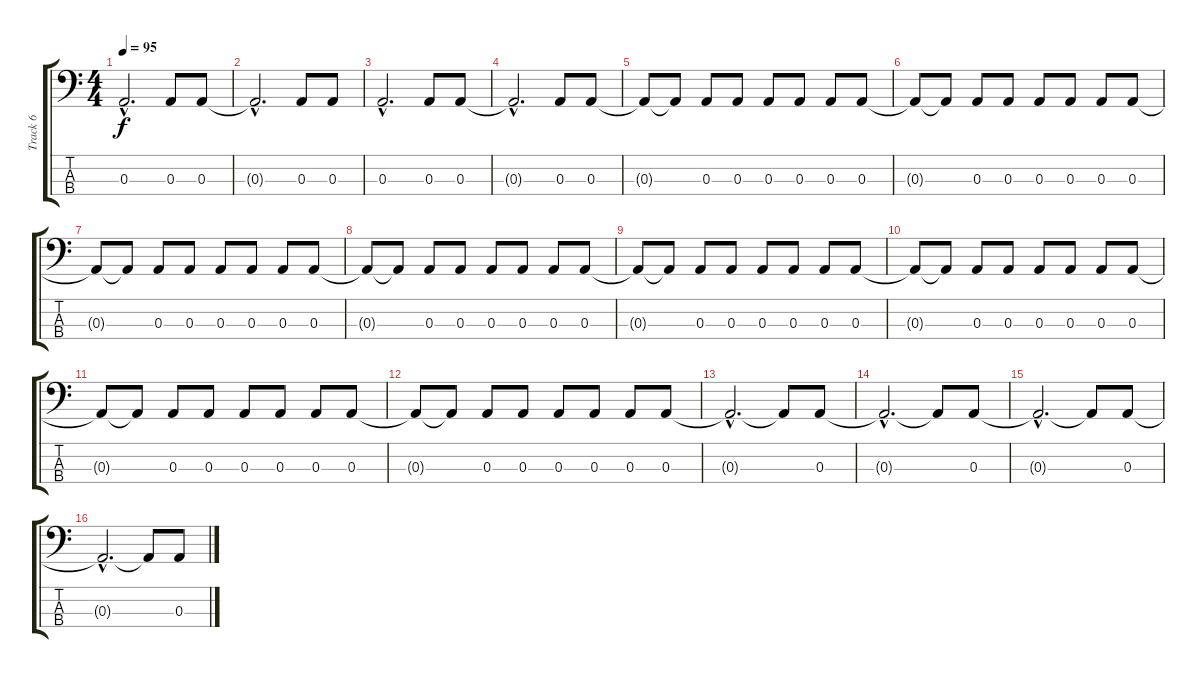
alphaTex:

\track ("Track 6" "Track 6") {instrument electricbassfinger}
\staff {score tabs}
\tuning (G2 D2 A1 E1) {hide}
\ts (4 4)
\tempo 95
\clef f4
\ks c
0.3{hac}.2{d dy f instrument electricbassfinger} 0.3.8 0.3.8 |
0.3{hac t}.2{d} 0.3.8 0.3.8 |
0.3{hac}.2{d} 0.3.8 0.3.8 |
0.3{hac t}.2{d} 0.3.8 0.3.8 |
0.3{t}.8 0.3{t}.8 0.3.8 0.3.8 0.3.8 0.3.8 0.3.8 0.3.8 |
0.3{t}.8 0.3{t}.8 0.3.8 0.3.8 0.3.8 0.3.8 0.3.8 0.3.8 |
0.3{t}.8 0.3{t}.8 0.3.8 0.3.8 0.3.8 0.3.8 0.3.8 0.3.8 |
0.3{t}.8 0.3{t}.8 0.3.8 0.3.8 0.3.8 0.3.8 0.3.8 0.3.8 |
0.3{t}.8 0.3{t}.8 0.3.8 0.3.8 0.3.8 0.3.8 0.3.8 0.3.8 |
0.3{t}.8 0.3{t}.8 0.3.8 0.3.8 0.3.8 0.3.8 0.3.8 0.3.8 |
0.3{t}.8 0.3{t}.8 0.3.8 0.3.8 0.3.8 0.3.8 0.3.8 0.3.8 |
0.3{t}.8 0.3{t}.8 0.3.8 0.3.8 0.3.8 0.3.8 0.3.8 0.3.8 |
0.3{hac t}.2{d} 0.3{t}.8 0.3.8 |
0.3{hac t}.2{d} 0.3{t}.8 0.3.8 |
0.3{hac t}.2{d} 0.3{t}.8 0.3.8 |
0.3{hac t}.2{d} 0.3{t}.8 0.3.8
